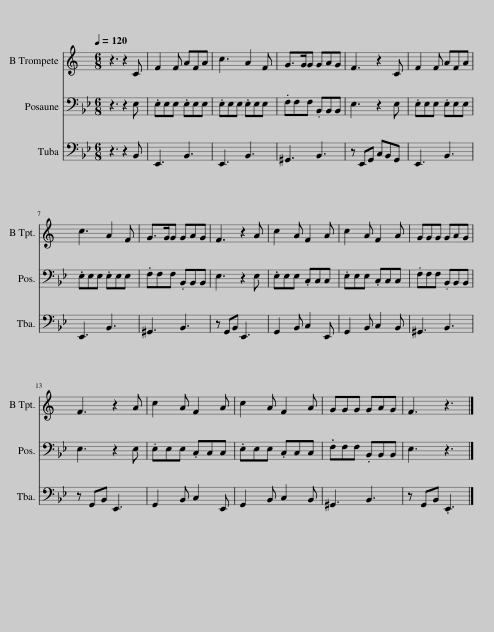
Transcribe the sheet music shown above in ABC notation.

X:1
%%score 1 2 3
L:1/8
Q:1/4=120
M:6/8
I:linebreak $
K:Bb
V:1 treble transpose=-2
V:2 bass
V:3 bass
V:1
[K:C] z3 z2 C | F2 F AFA | c3 A2 F | G>GG GAG | F3 z2 C | %5
 F2 F AFA |$ c3 A2 F | G>GG GAG | F3 z2 A | c2 A F2 A | %10
 c2 A F2 A | GGG GAG |$ F3 z2 A | c2 A F2 A | c2 A F2 A | %15
 GGG GAG | F3 z3 |] %17
V:2
 z3 z2 E, | .E,E,E, .E,E,E, | .E,E,E, .E,E,E, | .F,F,F, .B,,B,,B,, | E,3 z2 E, | %5
 .E,E,E, .E,E,E, |$ .E,E,E, .E,E,E, | .F,F,F, .B,,B,,B,, | E,3 z2 E, | .E,E,E, .C,C,C, | %10
 .E,E,E, .C,C,C, | .F,F,F, .B,,B,,B,, |$ E,3 z2 E, | .E,E,E, .C,C,C, | .E,E,E, .C,C,C, | %15
 .F,F,F, .B,,B,,B,, | E,3 z3 |] %17
V:3
 z3 z2 B,, | E,,3 B,,3 | E,,3 B,,3 | ^G,,3 B,,3 | z E,,G,, C,B,,G,, | %5
 E,,3 B,,3 |$ E,,3 B,,3 | ^G,,3 B,,3 | z G,,B,, E,,3 | G,,2 B,, C,2 E,, | %10
 G,,2 B,, C,2 B,, | ^G,,3 B,,3 |$ z G,,B,, E,,3 | G,,2 B,, C,2 E,, | G,,2 B,, C,2 B,, | %15
 ^G,,3 B,,3 | z G,,B,, .E,,3 |] %17
